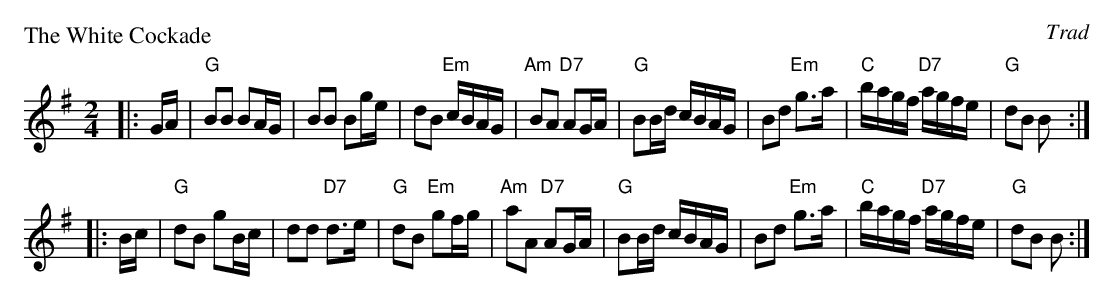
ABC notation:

X:1
P: The White Cockade
O: Trad
M: 2/4
L: 1/16
K: G
|: GA | "G"B2B2 B2AG | B2B2 B2ge | d2B2 "Em"cBAG | "Am"B2A2 "D7"A2GA \
      | "G"B2Bd cBAG | B2d2 "Em"g3a | "C"bagf "D7"agfe | "G"d2B2 B2 :|
|: Bc | "G"d2B2 g2Bc | d2d2 "D7"d3e | "G"d2B2 "Em"g2fg | "Am"a2A2 "D7"A2GA \
      | "G"B2Bd cBAG | B2d2 "Em"g3a | "C"bagf "D7"agfe | "G"d2B2 B2 :|
